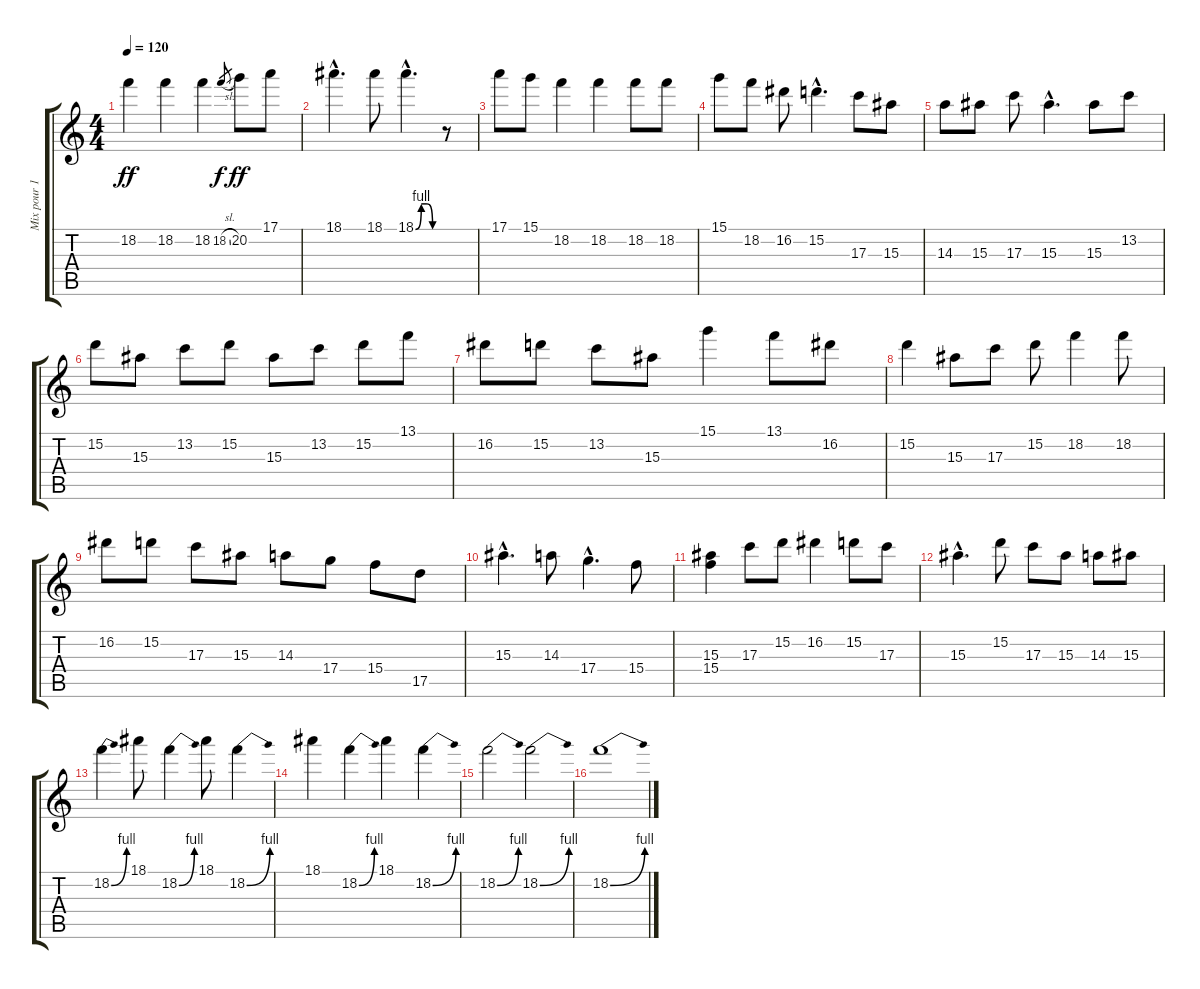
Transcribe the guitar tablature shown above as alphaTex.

\track ("Mix pour 1 guitare par julien elkoubi" "Mix pour 1") {instrument electricguitarmuted}
\staff {score tabs}
\tuning (E4 B3 G3 D3 A2 E2) {hide}
\ts (4 4)
\tempo 120
\clef g2
\ks c
18.2.4{dy ff} 18.2.4 18.2.4 18.2{sl}.8{gr dy f} 20.2.8{dy ff} 17.1.8 |
18.1{hac}.4{d} 18.1.8 18.1{be (custom 0 0 15 4 30 4 45 0 60 0) hac}.4{d} r.8 |
17.1.8 15.1.8 18.2.4 18.2.4 18.2.8 18.2.8 |
15.1.8 18.2.8 16.2.8 15.2{hac}.4{d} 17.3.8 15.3.8 |
14.3.8 15.3.8 17.3.8 15.3{hac}.4{d} 15.3.8 13.2.8 |
15.2.8 15.3.8 13.2.8 15.2.8 15.3.8 13.2.8 15.2.8 13.1.8 |
16.2.8 15.2.8 13.2.8 15.3.8 15.1.4 13.1.8 16.2.8 |
15.2.4 15.3.8 17.3.8 15.2.8 18.2.4 18.2.8 |
16.2.8 15.2.8 17.3.8 15.3.8 14.3.8 17.4.8 15.4.8 17.5.8 |
15.3{hac}.4{d} 14.3.8 17.4{hac}.4{d} 15.4.8 |
(15.3 15.4).4 17.3.8 15.2.8 16.2.4 15.2.8 17.3.8 |
15.3{hac}.4{d} 15.2.8 17.3.8 15.3.8 14.3.8 15.3.8 |
18.2{be (bend 0 0 60 4)}.4 18.1.8 18.2{be (bend 0 0 60 4)}.4 18.1.8 18.2{be (bend 0 0 60 4)}.4 |
18.1.4 18.2{be (bend 0 0 60 4)}.4 18.1.4 18.2{be (bend 0 0 60 4)}.4 |
18.2{be (bend 0 0 60 4)}.2 18.2{be (bend 0 0 60 4)}.2 |
18.2{be (bend 0 0 60 4)}.1
